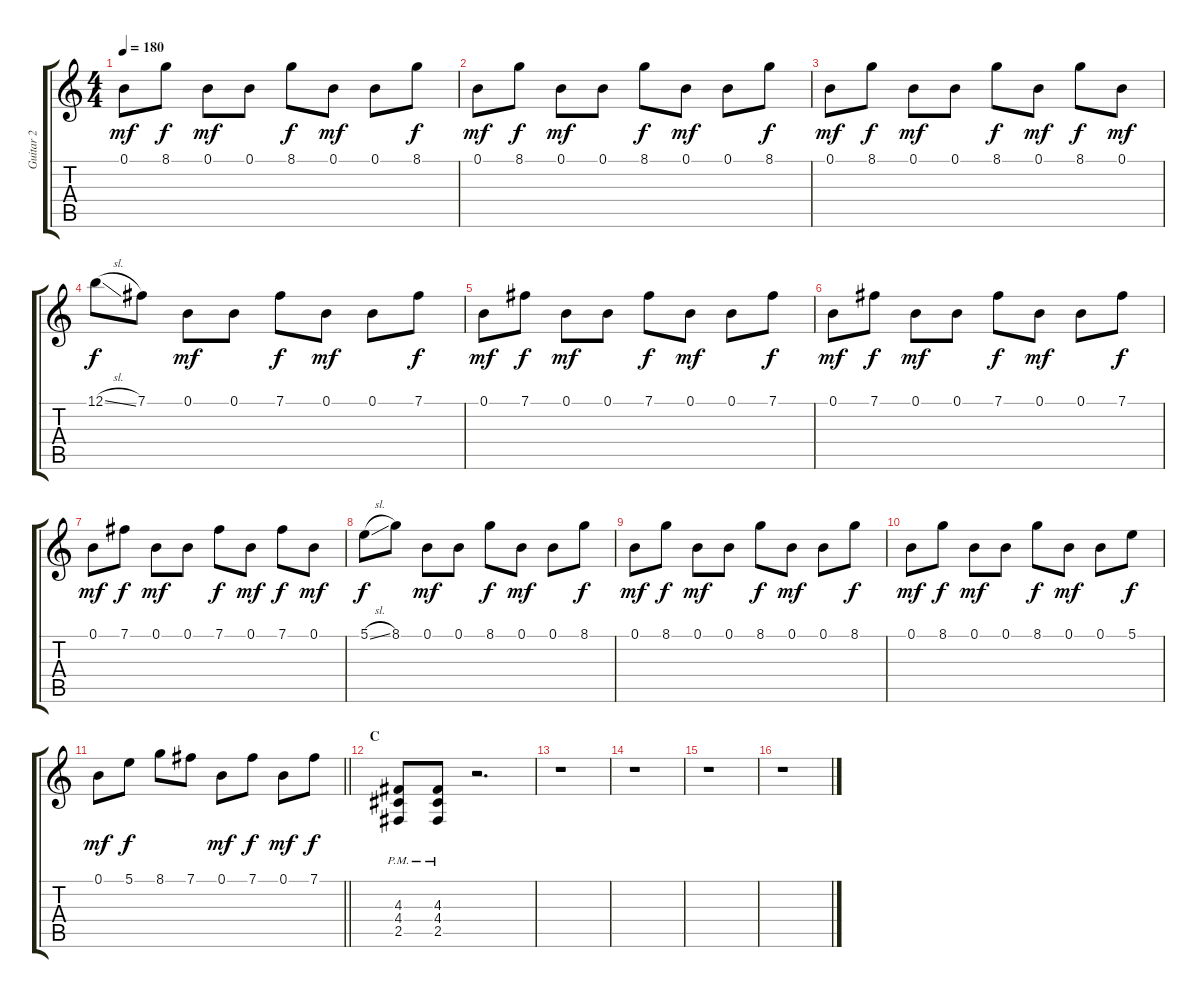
\track ("Guitar 2" "Guitar 2") {instrument distortionguitar}
\staff {score tabs}
\tuning (B3 Gb3 D3 A2 E2 B1) {hide}
\ts (4 4)
\tempo 180
\clef g2
\ks c
0.1.8{dy mf} 8.1.8{dy f} 0.1.8{dy mf} 0.1.8 8.1.8{dy f} 0.1.8{dy mf} 0.1.8 8.1.8{dy f} |
0.1.8{dy mf} 8.1.8{dy f} 0.1.8{dy mf} 0.1.8 8.1.8{dy f} 0.1.8{dy mf} 0.1.8 8.1.8{dy f} |
0.1.8{dy mf} 8.1.8{dy f} 0.1.8{dy mf} 0.1.8 8.1.8{dy f} 0.1.8{dy mf} 8.1.8{dy f} 0.1.8{dy mf} |
12.1{sl}.8{dy f} 7.1.8 0.1.8{dy mf} 0.1.8 7.1.8{dy f} 0.1.8{dy mf} 0.1.8 7.1.8{dy f} |
0.1.8{dy mf} 7.1.8{dy f} 0.1.8{dy mf} 0.1.8 7.1.8{dy f} 0.1.8{dy mf} 0.1.8 7.1.8{dy f} |
0.1.8{dy mf} 7.1.8{dy f} 0.1.8{dy mf} 0.1.8 7.1.8{dy f} 0.1.8{dy mf} 0.1.8 7.1.8{dy f} |
0.1.8{dy mf} 7.1.8{dy f} 0.1.8{dy mf} 0.1.8 7.1.8{dy f} 0.1.8{dy mf} 7.1.8{dy f} 0.1.8{dy mf} |
5.1{sl}.8{dy f} 8.1.8 0.1.8{dy mf} 0.1.8 8.1.8{dy f} 0.1.8{dy mf} 0.1.8 8.1.8{dy f} |
0.1.8{dy mf} 8.1.8{dy f} 0.1.8{dy mf} 0.1.8 8.1.8{dy f} 0.1.8{dy mf} 0.1.8 8.1.8{dy f} |
0.1.8{dy mf} 8.1.8{dy f} 0.1.8{dy mf} 0.1.8 8.1.8{dy f} 0.1.8{dy mf} 0.1.8 5.1.8{dy f} |
\barLineRight lightlight
0.1.8{dy mf} 5.1.8{dy f} 8.1.8 7.1.8 0.1.8{dy mf} 7.1.8{dy f} 0.1.8{dy mf} 7.1.8{dy f} |
\section ("" "C")
(4.3{pm} 4.4{pm} 2.5{pm}).8{balance 8} (4.3{pm} 4.4{pm} 2.5{pm}).8 r.2{d} |
r.1 |
r.1 |
r.1 |
r.1
